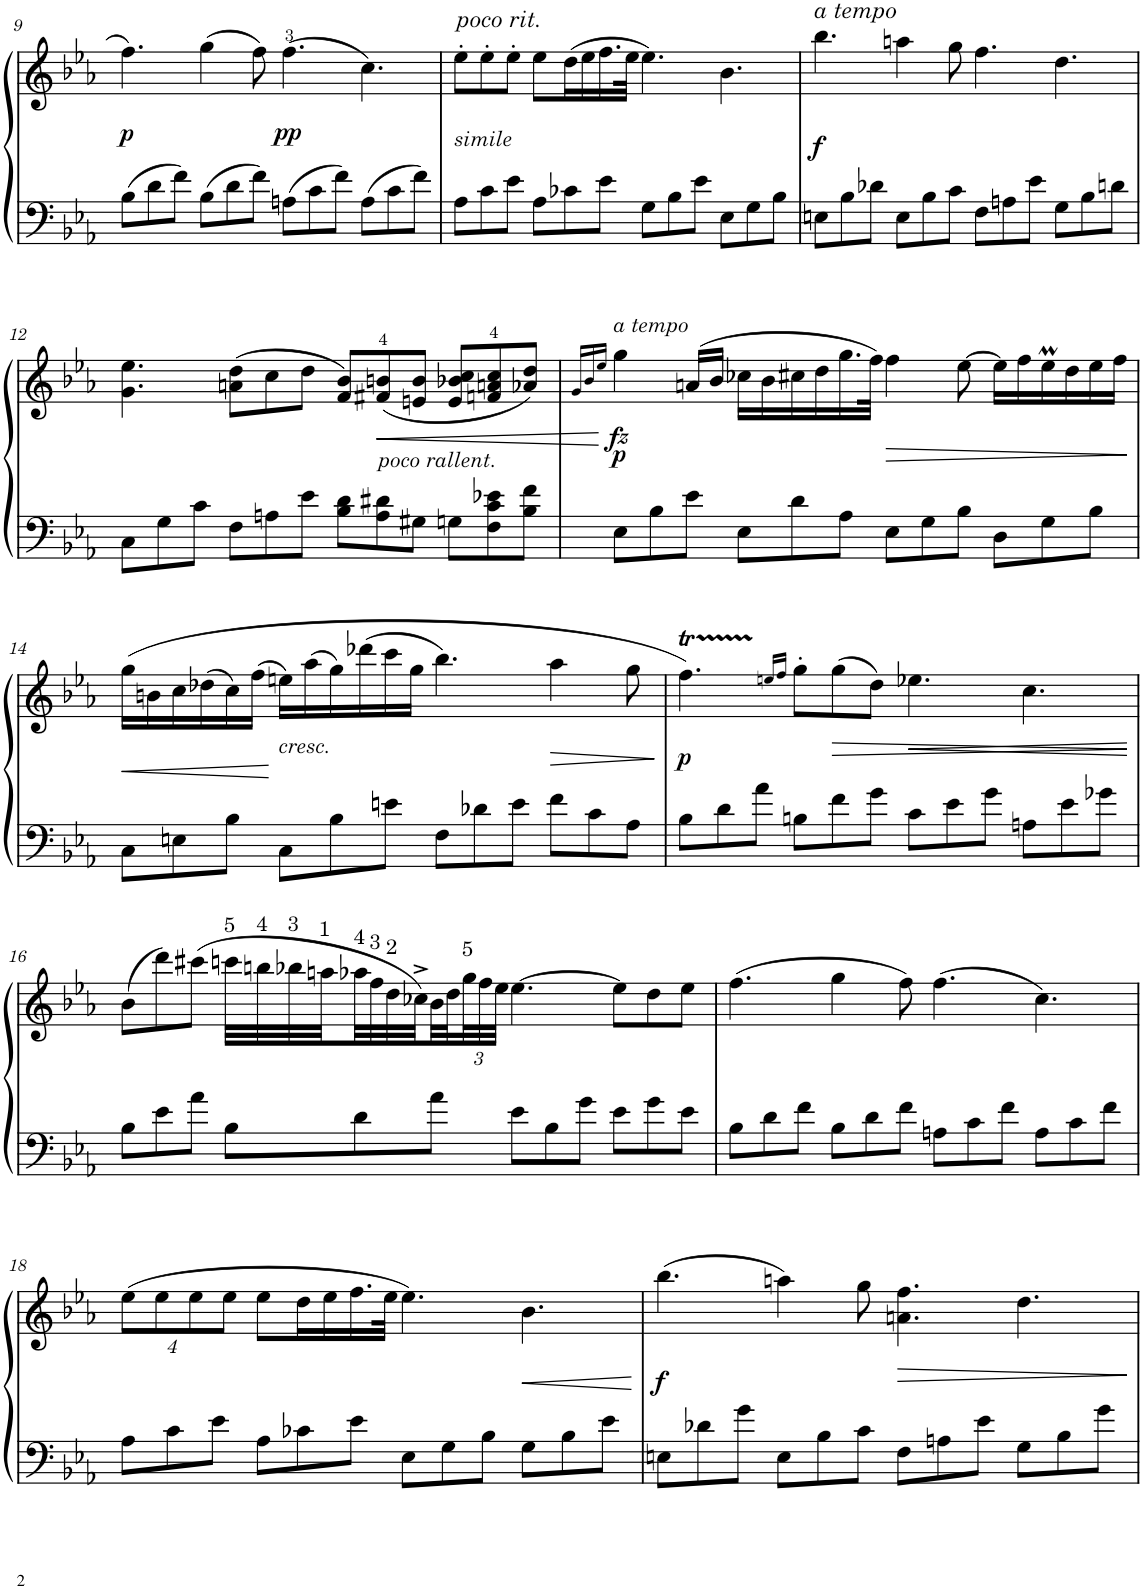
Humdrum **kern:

**kern	**kern	**dynam
*part1	*part1	*part1
*staff2	*staff1	*staff1/2
*I"Piano	*	*
*I'Pno.	*	*
!!LO:PB:g=z
*clefF4	*clefG2	*
*k[b-e-a-]	*k[b-e-a-]	*
*M12/8	*M12/8	*
=9	=9	=9
!	!	!LO:DY:b
8B-\L	4.ff\	p
8d\	.	.
8f\J	.	.
8B-\L	(4gg\	.
8d\	.	.
8f\J	8ff\)	.
!	!	!LO:DY:b
8An\L	(4.ff\	pp
8c\	.	.
8f\J	.	.
8A\L	4.cc\)	.
8c\	.	.
8f\J	.	.
=10	=10	=10
!	!LO:TX:b:i:t=simile	!
!	!LO:TX:a:i:t=poco rit.	!
8A-\L	8ee-'\L	.
8c\	8ee-'\	.
8e-\J	8ee-'\J	.
8A-\L	8ee-\L	.
8c-X\	(16dd\L	.
.	16ee-\	.
8e-\J	16.ff\	.
.	32ee-\JJk	.
8G\L	4.ee-\)	.
8B-\	.	.
8e-\J	.	.
8E-\L	4.b-\	.
8G\	.	.
8B-\J	.	.
=11	=11	=11
!	!LO:TX:a:i:t=a tempo	!
!	!	!LO:DY:b
8En\L	4.bb-\	f
8B-\	.	.
8d-X\J	.	.
8E\L	4aan\	.
8B-\	.	.
8c\J	8gg\	.
8F\L	4.ff\	.
8An\	.	.
8e-\J	.	.
8G\L	4.dd\	.
8B-\	.	.
8dn\J	.	.
!!LO:LB:g=z
=12	=12	=12
8C\L	4.g\ 4.ee-\	.
8G\	.	.
8c\J	.	.
8F\L	(8an\ 8dd\L	.
8An\	8cc\	.
8e-\J	8dd\J	.
8B-\ 8d\L	8f/ 8b-/L)	.
!	!LO:TX:b:i:t=poco rallent.	!
!	!	!LO:HP:b
8A\ 8d#X\	(8f#X/ 8bn/	<
8G#X\J	8en/ 8b/J	.
8Gn\L	8e/ 8b-X/ 8cc/L	.
8F\ 8c\ 8e-X\	8fn/ 8an/ 8cc/	.
8B-\ 8f\J	8a-X/ 8dd/J)	.
.	.	[
=13	=13	=13
.	16qg/LL	.
.	16qb-/	.
.	16qee-/JJ	.
!	!LO:TX:a:i:t=a tempo	!
!	!	!LO:DY:b
!	!	!LO:DY:n=1:b
8E-\L	4gg\	fz p
8B-\	.	.
8e-\J	(16an/LL	.
.	16b-/JJ	.
8E-\L	16cc-X\LL	.
.	16b-\	.
8d\	16cc#X\	.
.	16dd\	.
8A-\J	16.gg\	.
.	32ff\JJk)	.
!	!	!LO:HP:b
8E-\L	4ff\	>
8G\	.	.
8B-\J	[8ee-\	.
8D\L	16ee-\LL]	.
.	16ff\	.
8G\	16ee-M\	.
.	16dd\	.
8B-\J	16ee-\	.
.	16ff\JJ	.
.	.	]
!!LO:LB:g=z
=14	=14	=14
!	!	!LO:HP:b
8C\L	(16gg\LL	<
.	16bn\	.
8En\	16cc\	.
.	(16dd-X\	.
8B-\J	16cc\)	.
.	(16ff\JJ	.
!	!LO:TX:b:i:t=cresc.	!
8C\L	16een\LL)	[
.	(16aa-\	.
8B-\	16gg\)	.
.	(16ddd-X\	.
8en\J	16ccc\	.
.	16gg\JJ	.
8F\L	4.bb-\)	.
8d-X\	.	.
8e\J	.	.
!	!	!LO:HP:b
8f\L	4aa-\	>
8c\	.	.
8A-\J	8gg\	.
.	.	]
=15	=15	=15
!	!	!LO:DY:b
8B-\L	4.ffT\)	p
8d\	.	.
8a-\J	.	.
.	16qeen/LL	.
.	16qff/JJ	.
8Bn\L	8gg'\L	.
!	!	!LO:HP:b
8f\	(8gg\	>
8g\J	8dd\J)	.
!	!	!LO:HP:b
8c\L	4.ee-X\	<
8e-\	.	.
8g\J	.	.
8An\L	4.cc\	.
8e-\	.	.
8g-X\J	.	.
.	.	] [
!!LO:LB:g=z
=16	=16	=16
8B-\L	(8b-\L	.
8e-\	8ddd\)	.
8a-\J	(8ccc#X\J	.
!	!LO:TX:a:t=5	!
8B-\L	32cccn\LLL	.
!	!LO:TX:a:t=4	!
.	32bbn\	.
!	!LO:TX:a:t=3	!
.	32bb-X\	.
!	!LO:TX:a:t=1	!
.	32aan\	.
!	!LO:TX:a:t=4	!
8d\	32aa-X\	.
!	!LO:TX:a:t=3	!
.	32ff\	.
!	!LO:TX:a:t=2	!
.	32dd\	.
.	32cc-X^\)	.
8a-\J	32b-\	.
.	32dd\	.
*	*Xbrackettup	*
!	!LO:TX:a:t=5	!
.	48gg\	.
.	48ff\	.
.	48ee-\JJJ	.
8e-\L	[4.ee-\	.
8B-\	.	.
8g\J	.	.
8e-\L	8ee-\L]	.
8g\	8dd\	.
8e-\J	8ee-\J	.
=17	=17	=17
8B-\L	(4.ff\	.
8d\	.	.
8f\J	.	.
8B-\L	4gg\	.
8d\	.	.
8f\J	8ff\)	.
8An\L	(4.ff\	.
8c\	.	.
8f\J	.	.
8A\L	4.cc\)	.
8c\	.	.
8f\J	.	.
!!LO:LB:g=z
=18	=18	=18
8A-\L	(32%3ee-\L	.
.	32%3ee-\	.
8c\	.	.
.	32%3ee-\	.
8e-\J	.	.
.	32%3ee-\J	.
8A-\L	8ee-\L	.
8c-X\	16dd\L	.
.	16ee-\	.
8e-\J	16.ff\	.
.	32ee-\JJk	.
8E-\L	4.ee-\)	.
8G\	.	.
8B-\J	.	.
!	!	!LO:HP:b
8G\L	4.b-\	<
8B-\	.	.
8e-\J	.	.
.	.	[
=19	=19	=19
!	!	!LO:DY:b
8En\L	(4.bb-\	f
8d-X\	.	.
8g\J	.	.
8E\L	4aan\)	.
8B-\	.	.
8c\J	8gg\	.
!	!	!LO:HP:b
8F\L	4.an\ 4.ff\	>
8An\	.	.
8e-\J	.	.
8G\L	4.dd\	.
8B-\	.	.
8g\J	.	.
.	.	]
=	=	=
*-	*-	*-
